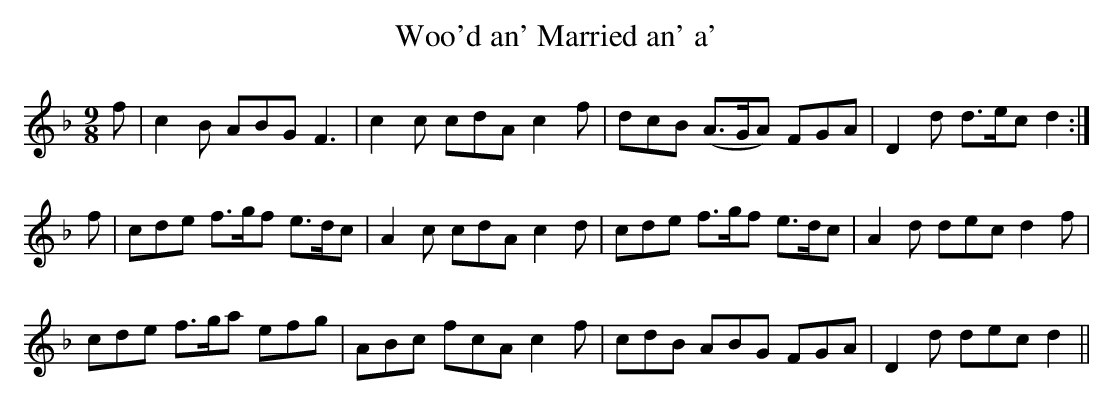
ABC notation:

X:1
T:Woo'd an' Married an' a'
M:9/8
L:1/8
K:F
f|c2B ABG F3|c2c cdA c2f|dcB (A>GA) FGA|D2d d>ec d2:|
f|cde f>gf e>dc|A2c cdA c2d|cde f>gf e>dc|A2d dec d2f|
cde f>ga efg|ABc fcA c2f|cdB ABG FGA|D2d dec d2||
